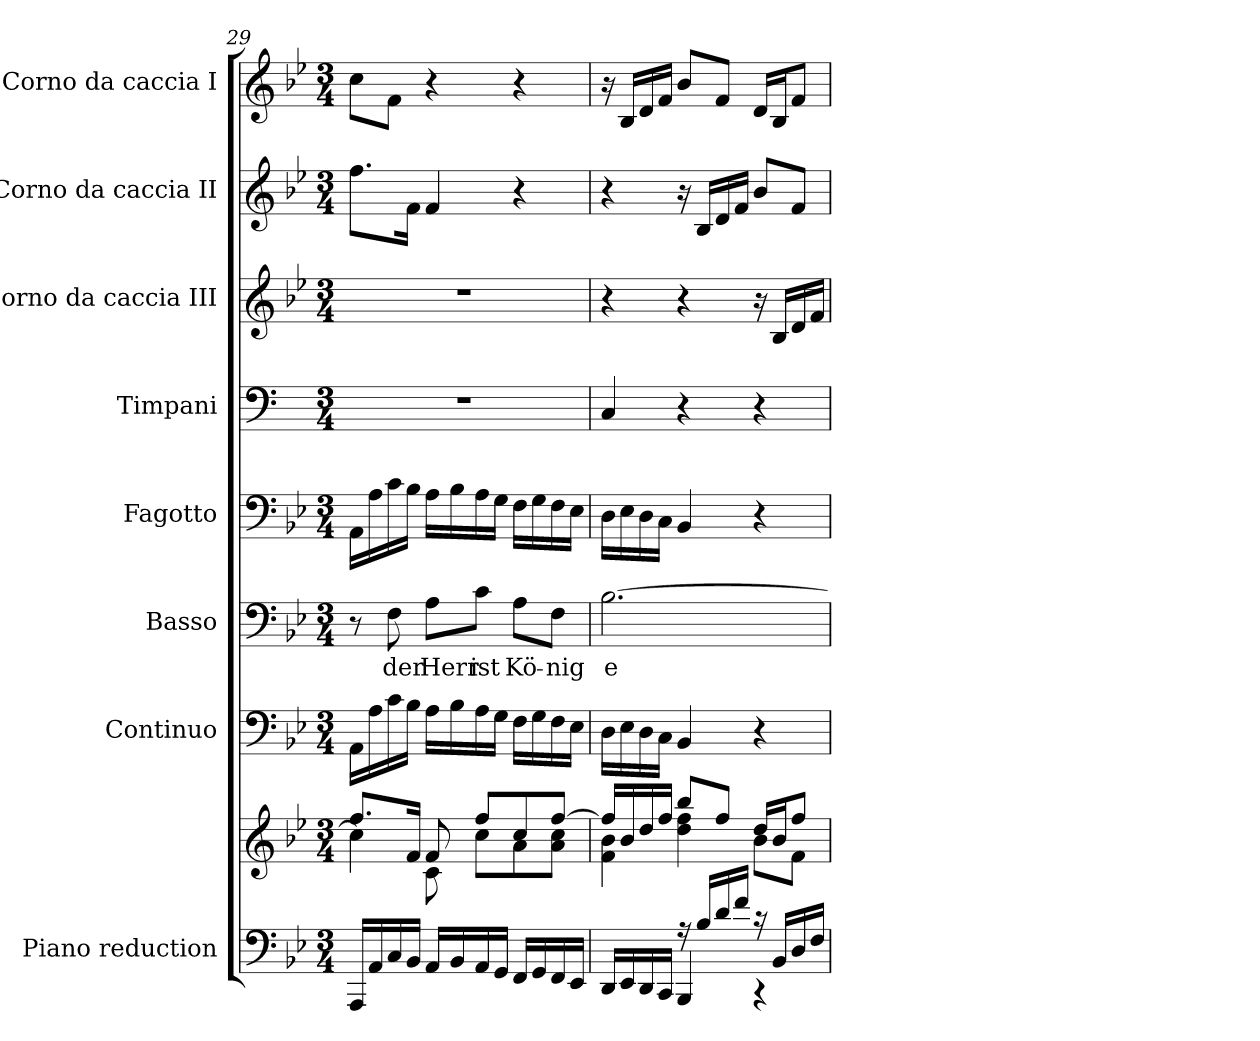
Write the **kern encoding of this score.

**kern	**kern	**kern	**kern	**text	**kern	**kern	**kern	**kern	**kern
*part8	*part8	*part7	*part6	*part6	*part5	*part4	*part3	*part2	*part1
*staff9	*staff8	*staff7	*staff6	*staff6	*staff5	*staff4	*staff3	*staff2	*staff1
*I"Piano reduction	*	*I"Continuo	*I"Basso	*	*I"Fagotto	*I"Timpani	*I"Corno da caccia III	*I"Corno da caccia II	*I"Corno da caccia I
*I'Pno	*	*	*	*	*	*I'Timp	*	*	*
*clefF4	*clefG2	*clefF4	*clefF4	*	*clefF4	*clefF4	*clefG2	*clefG2	*clefG2
*	*	*	*	*	*	*ITrd1c2	*ITrd8c14	*ITrd8c14	*ITrd8c14
*k[b-e-]	*k[b-e-]	*k[b-e-]	*k[b-e-]	*	*k[b-e-]	*k[b-e-]	*k[b-e-]	*k[b-e-]	*k[b-e-]
*M3/4	*M3/4	*M3/4	*M3/4	*	*M3/4	*M3/4	*M3/4	*M3/4	*M3/4
=29	=29	=29	=29	=29	=29	=29	=29	=29	=29
*	*^	*	*	*	*	*	*	*	*
16AAA/LL	8.ff/L	4cc\]	16AA\LL	8r	.	16AA\LL	2.r	2.r	8.f\L	8c\L
16AA/	.	.	16A\	.	.	16A\	.	.	.	.
!	!	!	!	!	!LO:LY:b	!	!	!	!	!
16C/	.	.	16c\	8F\	der	16c\	.	.	.	8F\J
16BB-/JJ	16f/Jk	.	16B-\JJ	.	.	16B-\JJ	.	.	16F\Jk	.
!	!	!	!	!	!LO:LY:b	!	!	!	!	!
16AA/LL	8f/	8c\	16A\LL	8A\L	Herr	16A\LL	.	.	4F/	4r
16BB-/	.	.	16B-\	.	.	16B-\	.	.	.	.
!	!	!	!	!	!LO:LY:b	!	!	!	!	!
16AA/	8ff/L	8cc\L	16A\	8c\J	ist	16A\	.	.	.	.
16GG/JJ	.	.	16G\JJ	.	.	16G\JJ	.	.	.	.
!	!	!	!	!	!LO:LY:b	!	!	!	!	!
16FF/LL	8cc/	8a\	16F\LL	8A\L	Kö-	16F\LL	.	.	4r	4r
16GG/	.	.	16G\	.	.	16G\	.	.	.	.
!	!	!	!	!	!LO:LY:b	!	!	!	!	!
16FF/	[8ff/J	8a\ 8cc\J	16F\	8F\J	-nig	16F\	.	.	.	.
16EE-/JJ	.	.	16E-\JJ	.	.	16E-\JJ	.	.	.	.
=30	=30	=30	=30	=30	=30	=30	=30	=30	=30	=30
*^	*	*	*	*	*	*	*	*	*	*
!	!	!	!	!	!	!LO:LY:b	!	!	!	!	!
16DD/LL	4ryy	16ff/LL]	4f\ 4b-\	16D\LL	[2.B-\	e-	16D\LL	4BB-/	4r	4r	16r
16EE-/	.	16b-/	.	16E-\	.	.	16E-\	.	.	.	16BB-/LL
16DD/	.	16dd/	.	16D\	.	.	16D\	.	.	.	16D/
16CC/JJ	.	16ff/JJ	.	16C\JJ	.	.	16C\JJ	.	.	.	16F/JJ
16r	4BBB-/	8bb-/L	4dd\ 4ff\	4BB-/	.	.	4BB-/	4r	4r	16r	8B-/L
16B-/LL	.	.	.	.	.	.	.	.	.	16BB-/LL	.
16d/	.	8ff/J	.	.	.	.	.	.	.	16D/	8F/J
16f/JJ	.	.	.	.	.	.	.	.	.	16F/JJ	.
16r	4r	16dd/LL	8b-\L	4r	.	.	4r	4r	16r	8B-/L	16D/LL
16BB-/LL	.	16b-/J	.	.	.	.	.	.	16BB-/LL	.	16BB-/J
16D/	.	8ff/J	8f\J	.	.	.	.	.	16D/	8F/J	8F/J
16F/JJ	.	.	.	.	.	.	.	.	16F/JJ	.	.
*v	*v	*	*	*	*	*	*	*	*	*	*
*	*v	*v	*	*	*	*	*	*	*	*
=	=	=	=	=	=	=	=	=	=
*-	*-	*-	*-	*-	*-	*-	*-	*-	*-
